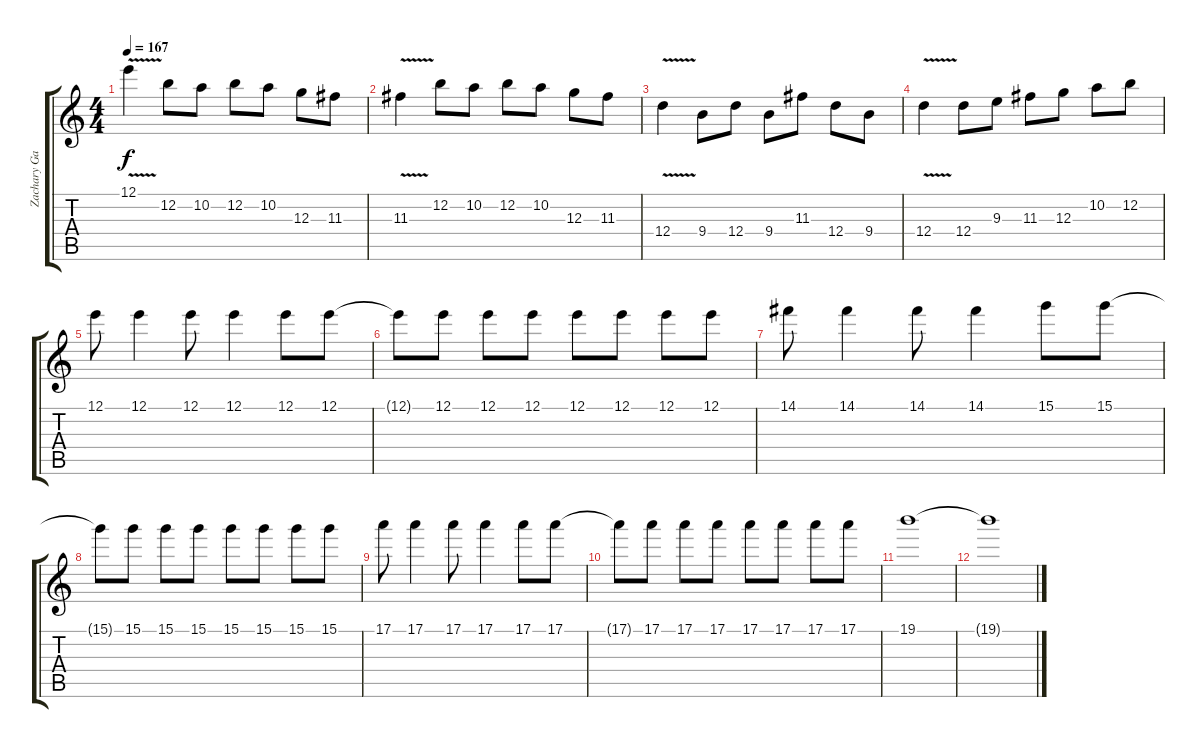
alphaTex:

\track ("Zachary Garren" "Zachary Ga") {instrument distortionguitar}
\staff {score tabs}
\tuning (E4 B3 G3 D3 A2 D2) {hide}
\ts (4 4)
\tempo 167
\clef g2
\ks c
12.1{v}.4{dy f} 12.2.8 10.2.8 12.2.8 10.2.8 12.3.8 11.3.8 |
11.3{v}.4 12.2.8 10.2.8 12.2.8 10.2.8 12.3.8 11.3.8 |
12.4{v}.4 9.4.8 12.4.8 9.4.8 11.3.8 12.4.8 9.4.8 |
12.4{v}.4 12.4.8 9.3.8 11.3.8 12.3.8 10.2.8 12.2.8 |
12.1.8 12.1.4 12.1.8 12.1.4 12.1.8 12.1.8 |
12.1{t}.8 12.1.8 12.1.8 12.1.8 12.1.8 12.1.8 12.1.8 12.1.8 |
14.1.8 14.1.4 14.1.8 14.1.4 15.1.8 15.1.8 |
15.1{t}.8 15.1.8 15.1.8 15.1.8 15.1.8 15.1.8 15.1.8 15.1.8 |
17.1.8 17.1.4 17.1.8 17.1.4 17.1.8 17.1.8 |
17.1{t}.8 17.1.8 17.1.8 17.1.8 17.1.8 17.1.8 17.1.8 17.1.8 |
19.1.1 |
19.1{t}.1
